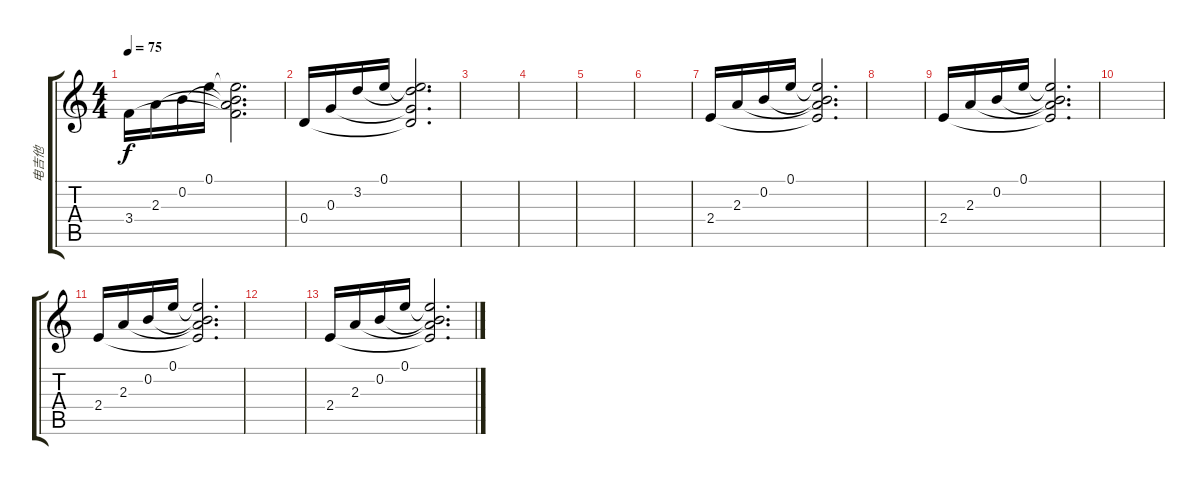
\track ("电吉他" "电吉他") {instrument electricguitarjazz}
\staff {score tabs}
\tuning (E4 B3 G3 D3 A2 E2) {hide}
\ts (4 4)
\tempo 75
\clef g2
\ks c
3.4.16{dy f} 2.3.16 0.2.16 0.1.16 (0.1{t} 0.2{t} 2.3{t} 3.4{t}).2{d} |
0.4.16 0.3.16 3.2.16 0.1.16 (0.1{t} 3.2{t} 0.3{t} 0.4{t}).2{d} |
|
|
|
|
2.4.16 2.3.16 0.2.16 0.1.16 (0.1{t} 0.2{t} 2.3{t} 2.4{t}).2{d} |
|
2.4.16 2.3.16 0.2.16 0.1.16 (0.1{t} 0.2{t} 2.3{t} 2.4{t}).2{d} |
|
2.4.16 2.3.16 0.2.16 0.1.16 (0.1{t} 0.2{t} 2.3{t} 2.4{t}).2{d} |
|
2.4.16 2.3.16 0.2.16 0.1.16 (0.1{t} 0.2{t} 2.3{t} 2.4{t}).2{d}
